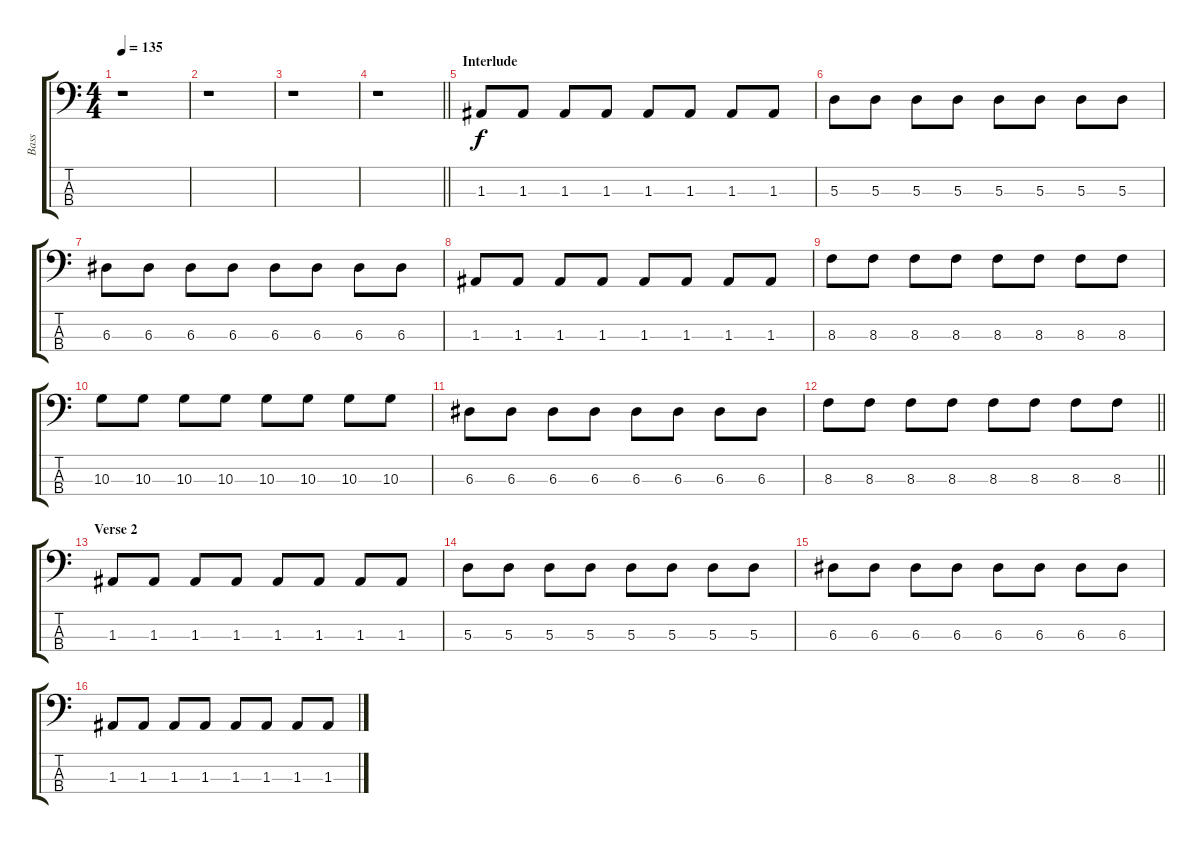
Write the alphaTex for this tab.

\track ("Bass" "Bass") {instrument electricbasspick}
\staff {score tabs}
\tuning (G2 D2 A1 E1) {hide}
\ts (4 4)
\tempo 135
\clef f4
\ks c
r.1{dy f} |
r.1 |
r.1 |
\barLineRight lightlight
r.1 |
\section ("" "Interlude")
1.3.8 1.3.8 1.3.8 1.3.8 1.3.8 1.3.8 1.3.8 1.3.8 |
5.3.8 5.3.8 5.3.8 5.3.8 5.3.8 5.3.8 5.3.8 5.3.8 |
6.3.8 6.3.8 6.3.8 6.3.8 6.3.8 6.3.8 6.3.8 6.3.8 |
1.3.8 1.3.8 1.3.8 1.3.8 1.3.8 1.3.8 1.3.8 1.3.8 |
8.3.8 8.3.8 8.3.8 8.3.8 8.3.8 8.3.8 8.3.8 8.3.8 |
10.3.8 10.3.8 10.3.8 10.3.8 10.3.8 10.3.8 10.3.8 10.3.8 |
6.3.8 6.3.8 6.3.8 6.3.8 6.3.8 6.3.8 6.3.8 6.3.8 |
\barLineRight lightlight
8.3.8 8.3.8 8.3.8 8.3.8 8.3.8 8.3.8 8.3.8 8.3.8 |
\section ("" "Verse 2")
1.3.8 1.3.8 1.3.8 1.3.8 1.3.8 1.3.8 1.3.8 1.3.8 |
5.3.8 5.3.8 5.3.8 5.3.8 5.3.8 5.3.8 5.3.8 5.3.8 |
6.3.8 6.3.8 6.3.8 6.3.8 6.3.8 6.3.8 6.3.8 6.3.8 |
1.3.8 1.3.8 1.3.8 1.3.8 1.3.8 1.3.8 1.3.8 1.3.8
